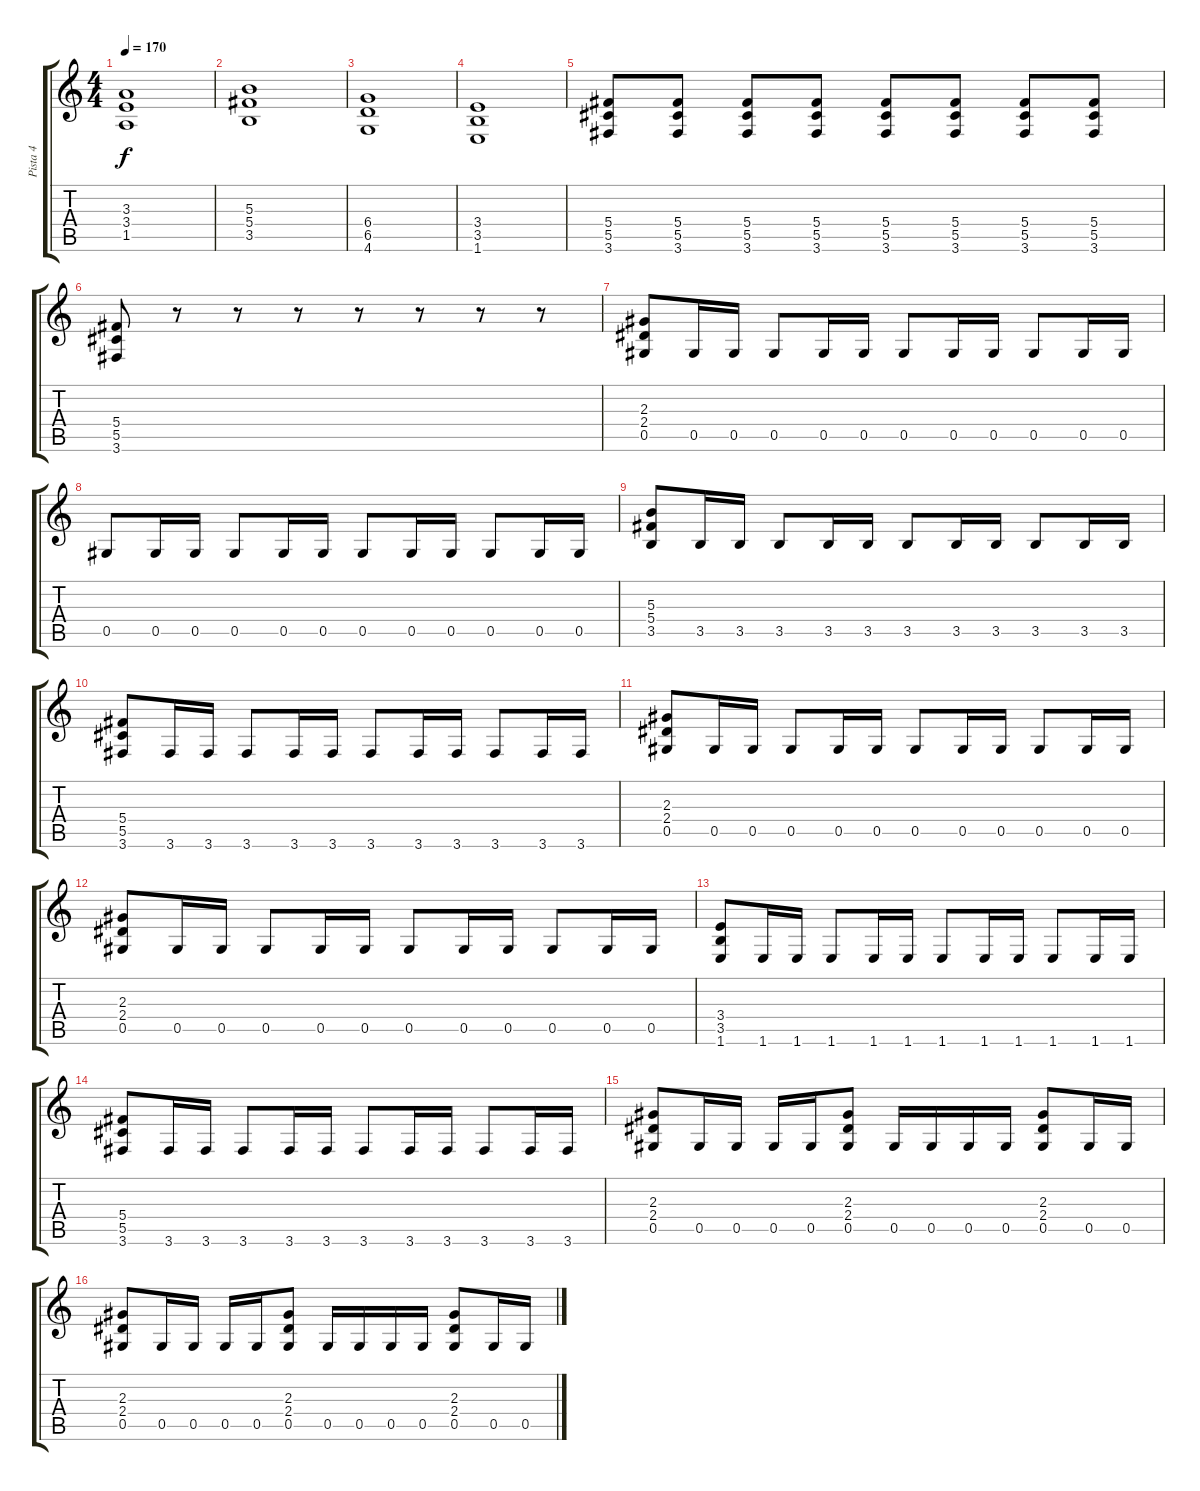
\track ("Pista 4" "Pista 4") {instrument distortionguitar}
\staff {score tabs}
\tuning (Eb4 Bb3 Gb3 Db3 Ab2 Eb2) {hide}
\ts (4 4)
\tempo 170
\clef g2
\ks c
(3.3 3.4 1.5).1{dy f} |
(5.3 5.4 3.5).1 |
(6.4 6.5 4.6).1 |
(3.4 3.5 1.6).1 |
(5.4 5.5 3.6).8 (5.4 5.5 3.6).8 (5.4 5.5 3.6).8 (5.4 5.5 3.6).8 (5.4 5.5 3.6).8 (5.4 5.5 3.6).8 (5.4 5.5 3.6).8 (5.4 5.5 3.6).8 |
(5.4 5.5 3.6).8 r.8 r.8 r.8 r.8 r.8 r.8 r.8 |
(2.3 2.4 0.5).8 0.5.16 0.5.16 0.5.8 0.5.16 0.5.16 0.5.8 0.5.16 0.5.16 0.5.8 0.5.16 0.5.16 |
0.5.8 0.5.16 0.5.16 0.5.8 0.5.16 0.5.16 0.5.8 0.5.16 0.5.16 0.5.8 0.5.16 0.5.16 |
(5.3 5.4 3.5).8 3.5.16 3.5.16 3.5.8 3.5.16 3.5.16 3.5.8 3.5.16 3.5.16 3.5.8 3.5.16 3.5.16 |
(5.4 5.5 3.6).8 3.6.16 3.6.16 3.6.8 3.6.16 3.6.16 3.6.8 3.6.16 3.6.16 3.6.8 3.6.16 3.6.16 |
(2.3 2.4 0.5).8 0.5.16 0.5.16 0.5.8 0.5.16 0.5.16 0.5.8 0.5.16 0.5.16 0.5.8 0.5.16 0.5.16 |
(2.3 2.4 0.5).8 0.5.16 0.5.16 0.5.8 0.5.16 0.5.16 0.5.8 0.5.16 0.5.16 0.5.8 0.5.16 0.5.16 |
(3.4 3.5 1.6).8 1.6.16 1.6.16 1.6.8 1.6.16 1.6.16 1.6.8 1.6.16 1.6.16 1.6.8 1.6.16 1.6.16 |
(5.4 5.5 3.6).8 3.6.16 3.6.16 3.6.8 3.6.16 3.6.16 3.6.8 3.6.16 3.6.16 3.6.8 3.6.16 3.6.16 |
(2.3 2.4 0.5).8 0.5.16 0.5.16 0.5.16 0.5.16 (2.3 2.4 0.5).8 0.5.16 0.5.16 0.5.16 0.5.16 (2.3 2.4 0.5).8 0.5.16 0.5.16 |
(2.3 2.4 0.5).8 0.5.16 0.5.16 0.5.16 0.5.16 (2.3 2.4 0.5).8 0.5.16 0.5.16 0.5.16 0.5.16 (2.3 2.4 0.5).8 0.5.16 0.5.16
